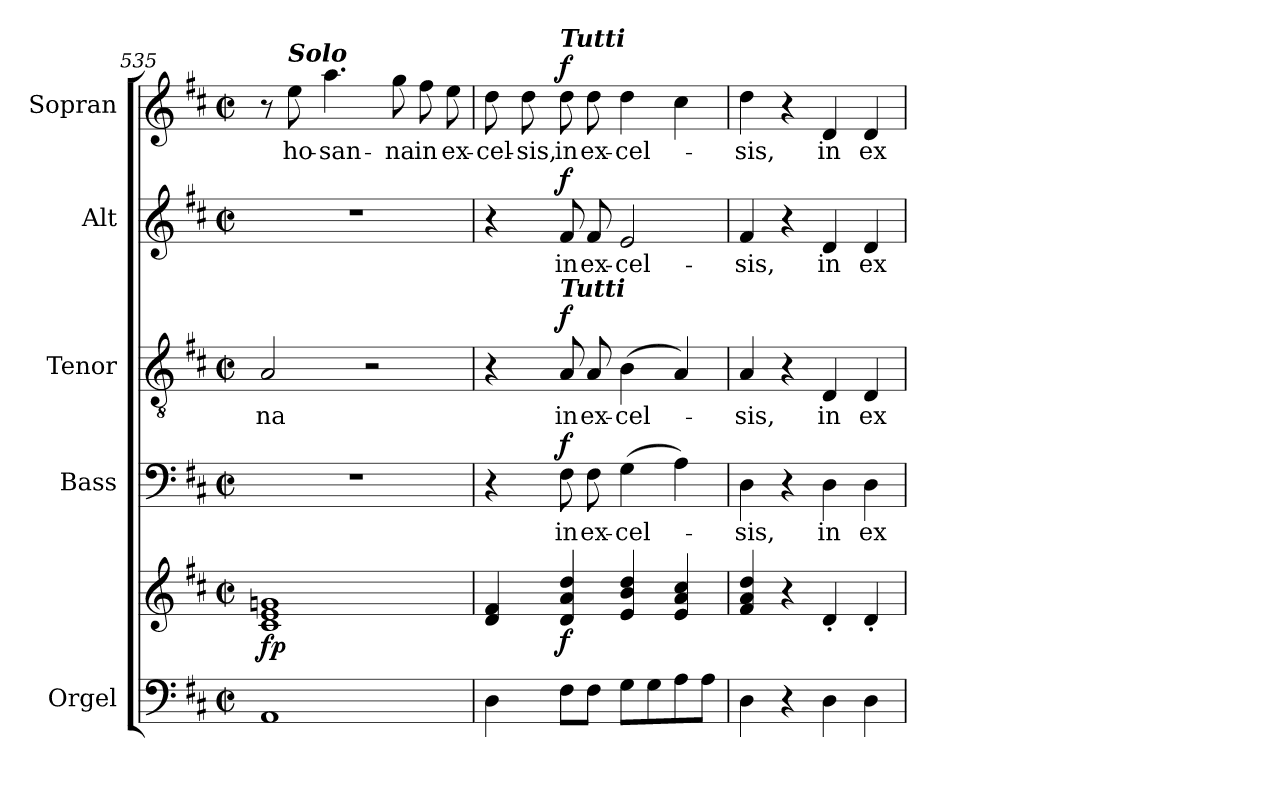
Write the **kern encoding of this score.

**kern	**kern	**dynam	**kern	**text	**dynam	**kern	**text	**dynam	**kern	**text	**dynam	**kern	**text	**dynam
*part5	*part5	*part5	*part4	*part4	*part4	*part3	*part3	*part3	*part2	*part2	*part2	*part1	*part1	*part1
*staff6	*staff5	*staff5/6	*staff4	*staff4	*staff4	*staff3	*staff3	*staff3	*staff2	*staff2	*staff2	*staff1	*staff1	*staff1
*I"Orgel	*	*	*I"Bass	*	*	*I"Tenor	*	*	*I"Alt	*	*	*I"Sopran	*	*
*I'Org.	*	*	*I'B.	*	*	*I'T.	*	*	*I'A.	*	*	*I'S.	*	*
!!LO:PB:g=z
*clefF4	*clefG2	*	*clefF4	*	*	*clefGv2	*	*	*clefG2	*	*	*clefG2	*	*
*k[f#c#]	*k[f#c#]	*	*k[f#c#]	*	*	*k[f#c#]	*	*	*k[f#c#]	*	*	*k[f#c#]	*	*
*D:	*D:	*	*D:	*	*	*D:	*	*	*D:	*	*	*D:	*	*
*M2/2	*M2/2	*	*M2/2	*	*	*M2/2	*	*	*M2/2	*	*	*M2/2	*	*
*met(c|)	*met(c|)	*	*met(c|)	*	*	*met(c|)	*	*	*met(c|)	*	*	*met(c|)	*	*
=535	=535	=535	=535	=535	=535	=535	=535	=535	=535	=535	=535	=535	=535	=535
!	!	!LO:DY:b	!	!	!	!	!LO:LY:b	!	!	!	!	!	!	!
1AA	1c# 1e 1gn	fp	1r	.	.	2A/	-na	.	1r	.	.	8r	.	.
!	!	!	!	!	!	!	!	!	!	!	!	!LO:TX:a:Bi:t=Solo	!	!
!	!	!	!	!	!	!	!	!	!	!	!	!	!LO:LY:b	!
.	.	.	.	.	.	.	.	.	.	.	.	8ee\	ho-	.
!	!	!	!	!	!	!	!	!	!	!	!	!	!LO:LY:b	!
.	.	.	.	.	.	.	.	.	.	.	.	4.aa\	-san-	.
.	.	.	.	.	.	2r	.	.	.	.	.	.	.	.
!	!	!	!	!	!	!	!	!	!	!	!	!	!LO:LY:b	!
.	.	.	.	.	.	.	.	.	.	.	.	8gg\	-na	.
!	!	!	!	!	!	!	!	!	!	!	!	!	!LO:LY:b	!
.	.	.	.	.	.	.	.	.	.	.	.	8ff#\	in	.
!	!	!	!	!	!	!	!	!	!	!	!	!	!LO:LY:b	!
.	.	.	.	.	.	.	.	.	.	.	.	8ee\	ex-	.
=536	=536	=536	=536	=536	=536	=536	=536	=536	=536	=536	=536	=536	=536	=536
!	!	!	!	!	!	!	!	!	!	!	!	!	!LO:LY:b	!
4D\	4d/ 4f#/	.	4r	.	.	4r	.	.	4r	.	.	8dd\	-cel-	.
!	!	!	!	!	!	!	!	!	!	!	!	!	!LO:LY:b	!
.	.	.	.	.	.	.	.	.	.	.	.	8dd\	-sis,	.
!	!	!	!	!	!	!	!	!	!	!	!	!LO:TX:a:Bi:t=Tutti	!	!
!	!	!	!	!	!	!LO:TX:a:Bi:t=Tutti	!	!	!	!	!	!	!	!
!	!	!LO:DY:b	!	!LO:LY:b	!LO:DY:a	!	!LO:LY:b	!LO:DY:a	!	!LO:LY:b	!LO:DY:a	!	!LO:LY:b	!LO:DY:a
8F#\L	4d/ 4a/ 4dd/	f	8F#\	in	f	8A/	in	f	8f#/	in	f	8dd\	in	f
!	!	!	!	!LO:LY:b	!	!	!LO:LY:b	!	!	!LO:LY:b	!	!	!LO:LY:b	!
8F#\J	.	.	8F#\	ex-	.	8A/	ex-	.	8f#/	ex-	.	8dd\	ex-	.
!	!	!	!	!LO:LY:b	!	!	!LO:LY:b	!	!	!LO:LY:b	!	!	!LO:LY:b	!
8G\L	4e/ 4b/ 4dd/	.	(>4G\	-cel-	.	(>4B\	-cel-	.	2e/	-cel-	.	4dd\	-cel-	.
8G\	.	.	.	.	.	.	.	.	.	.	.	.	.	.
8A\	4e/ 4a/ 4cc#/	.	4A\)	.	.	4A/)	.	.	.	.	.	4cc#\	.	.
8A\J	.	.	.	.	.	.	.	.	.	.	.	.	.	.
=537	=537	=537	=537	=537	=537	=537	=537	=537	=537	=537	=537	=537	=537	=537
!	!	!	!	!LO:LY:b	!	!	!LO:LY:b	!	!	!LO:LY:b	!	!	!LO:LY:b	!
4D\	4f#/ 4a/ 4dd/	.	4D\	-sis,	.	4A/	-sis,	.	4f#/	-sis,	.	4dd\	-sis,	.
4r	4r	.	4r	.	.	4r	.	.	4r	.	.	4r	.	.
!	!	!	!	!LO:LY:b	!	!	!LO:LY:b	!	!	!LO:LY:b	!	!	!LO:LY:b	!
4D\	4d'</	.	4D\	in	.	4D/	in	.	4d/	in	.	4d/	in	.
!	!	!	!	!LO:LY:b	!	!	!LO:LY:b	!	!	!LO:LY:b	!	!	!LO:LY:b	!
4D\	4d'</	.	4D\	ex-	.	4D/	ex-	.	4d/	ex-	.	4d/	ex-	.
=	=	=	=	=	=	=	=	=	=	=	=	=	=	=
*-	*-	*-	*-	*-	*-	*-	*-	*-	*-	*-	*-	*-	*-	*-
